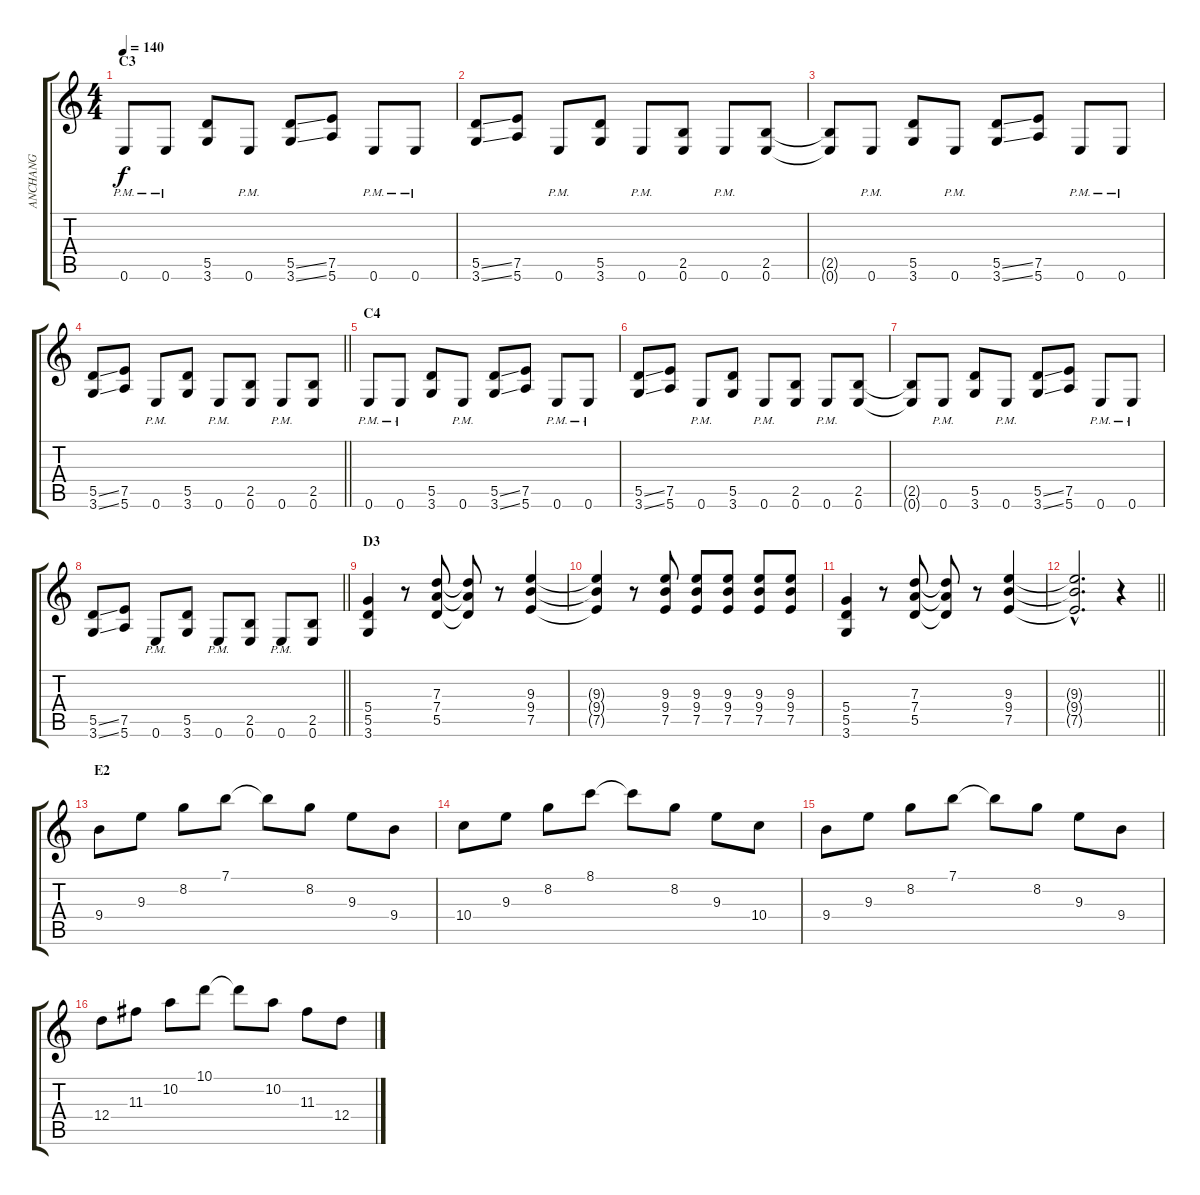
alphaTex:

\track ("ANCHANG" "ANCHANG") {instrument distortionguitar}
\staff {score tabs}
\tuning (E4 B3 G3 D3 A2 E2) {hide}
\ts (4 4)
\section ("" "C3")
\tempo 140
\clef g2
\ks c
0.6{pm}.8{dy f} 0.6{pm}.8 (5.5 3.6).8 0.6{pm}.8 (5.5{ss} 3.6{ss}).8 (7.5 5.6).8 0.6{pm}.8 0.6{pm}.8 |
(5.5{ss} 3.6{ss}).8 (7.5 5.6).8 0.6{pm}.8 (5.5 3.6).8 0.6{pm}.8 (2.5 0.6).8 0.6{pm}.8 (2.5 0.6).8 |
(2.5{t} 0.6{t}).8 0.6{pm}.8 (5.5 3.6).8 0.6{pm}.8 (5.5{ss} 3.6{ss}).8 (7.5 5.6).8 0.6{pm}.8 0.6{pm}.8 |
\barLineRight lightlight
(5.5{ss} 3.6{ss}).8 (7.5 5.6).8 0.6{pm}.8 (5.5 3.6).8 0.6{pm}.8 (2.5 0.6).8 0.6{pm}.8 (2.5 0.6).8 |
\section ("" "C4")
0.6{pm}.8 0.6{pm}.8 (5.5 3.6).8 0.6{pm}.8 (5.5{ss} 3.6{ss}).8 (7.5 5.6).8 0.6{pm}.8 0.6{pm}.8 |
(5.5{ss} 3.6{ss}).8 (7.5 5.6).8 0.6{pm}.8 (5.5 3.6).8 0.6{pm}.8 (2.5 0.6).8 0.6{pm}.8 (2.5 0.6).8 |
(2.5{t} 0.6{t}).8 0.6{pm}.8 (5.5 3.6).8 0.6{pm}.8 (5.5{ss} 3.6{ss}).8 (7.5 5.6).8 0.6{pm}.8 0.6{pm}.8 |
\barLineRight lightlight
(5.5{ss} 3.6{ss}).8 (7.5 5.6).8 0.6{pm}.8 (5.5 3.6).8 0.6{pm}.8 (2.5 0.6).8 0.6{pm}.8 (2.5 0.6).8 |
\section ("" "D3")
(5.4 5.5 3.6).4 r.8 (7.3 7.4 5.5).8 (7.3{t} 7.4{t} 5.5{t}).8 r.8 (9.3 9.4 7.5).4 |
(9.3{t} 9.4{t} 7.5{t}).4 r.8 (9.3 9.4 7.5).8 (9.3 9.4 7.5).8 (9.3 9.4 7.5).8 (9.3 9.4 7.5).8 (9.3 9.4 7.5).8 |
(5.4 5.5 3.6).4 r.8 (7.3 7.4 5.5).8 (7.3{t} 7.4{t} 5.5{t}).8 r.8 (9.3 9.4 7.5).4 |
\barLineRight lightlight
(9.3{hac t} 9.4{hac t} 7.5{hac t}).2{d} r.4 |
\section ("" "E2")
9.4.8{instrument acousticguitarsteel} 9.3.8 8.2.8 7.1.8 7.1{t}.8 8.2.8 9.3.8 9.4.8 |
10.4.8 9.3.8 8.2.8 8.1.8 8.1{t}.8 8.2.8 9.3.8 10.4.8 |
9.4.8 9.3.8 8.2.8 7.1.8 7.1{t}.8 8.2.8 9.3.8 9.4.8 |
12.4.8 11.3.8 10.2.8 10.1.8 10.1{t}.8 10.2.8 11.3.8 12.4.8
